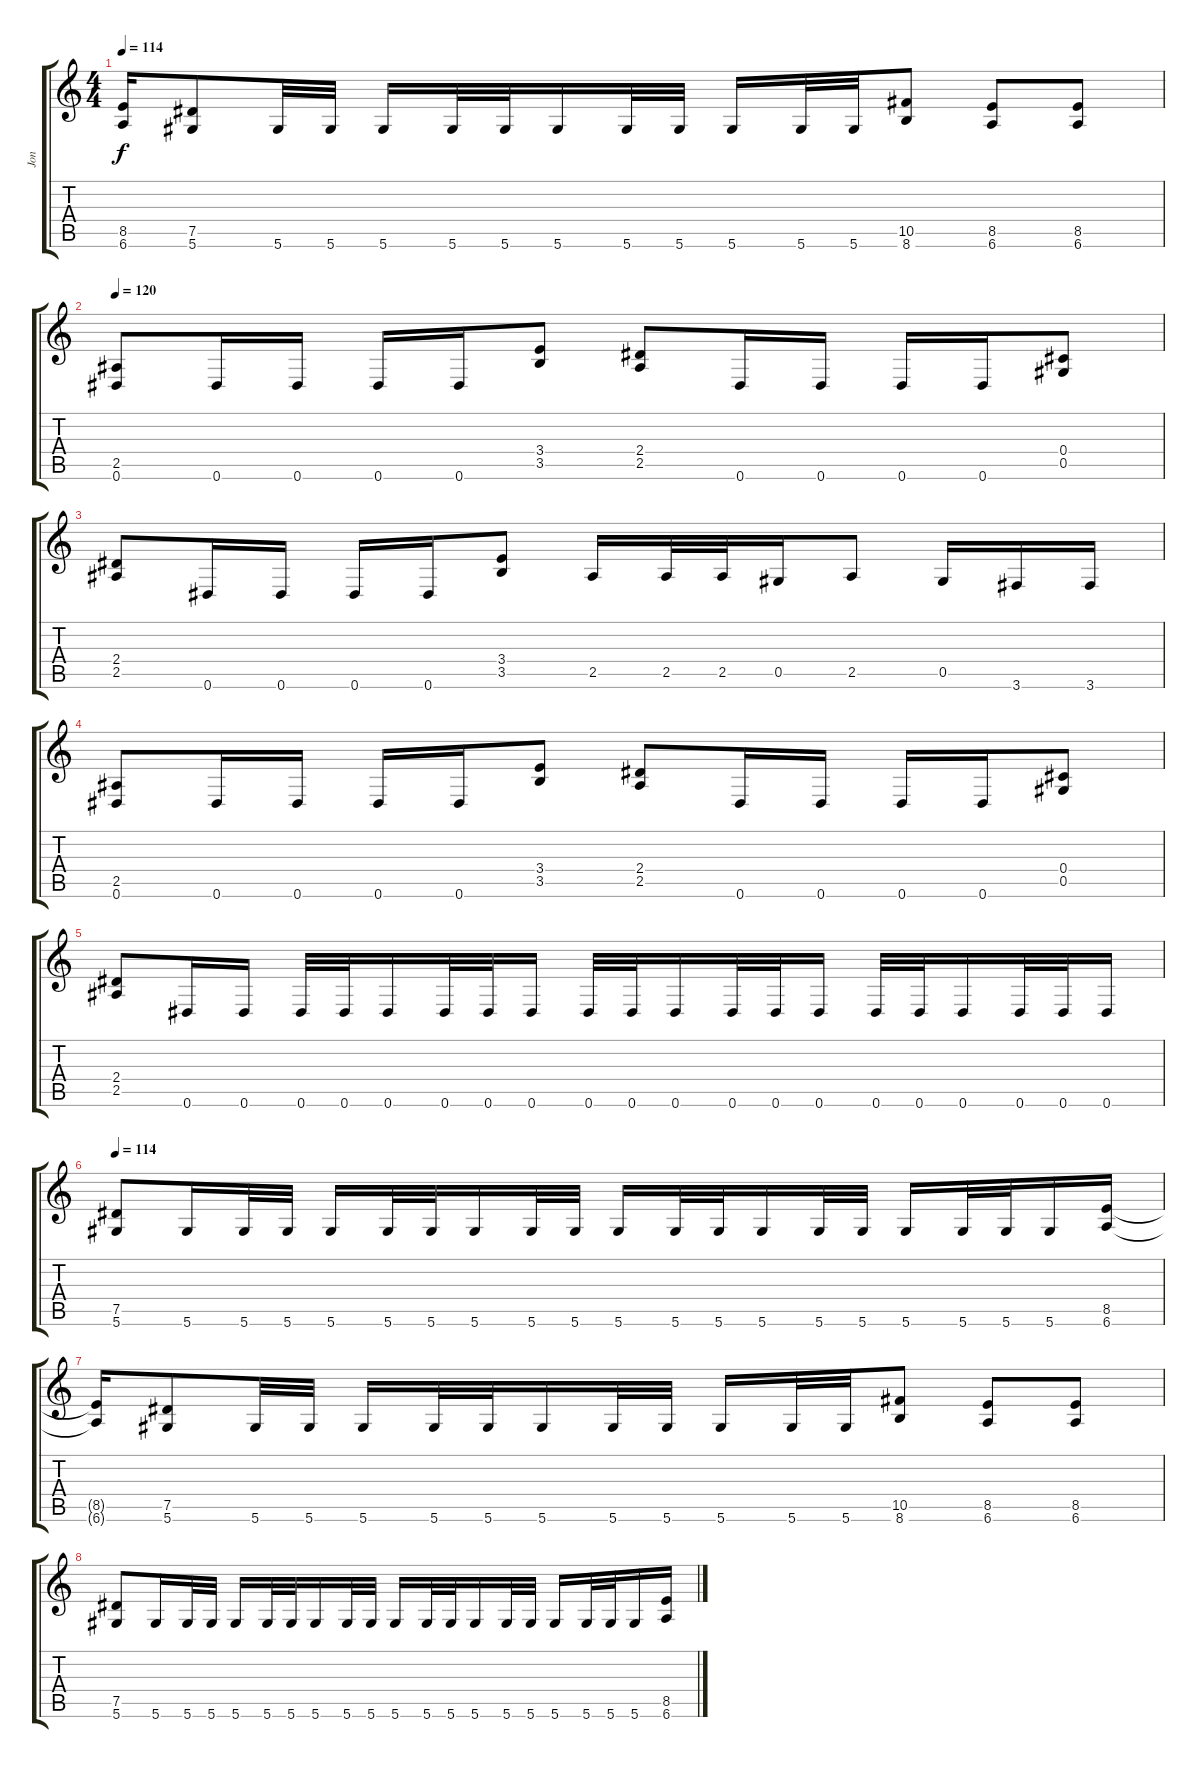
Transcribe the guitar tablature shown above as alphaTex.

\track ("Jon" "Jon") {instrument distortionguitar}
\staff {score tabs}
\tuning (Eb4 Bb3 Gb3 Db3 Ab2 Eb2) {hide}
\ts (4 4)
\tempo 114
\clef g2
\ks c
(8.5{t} 6.6{t}).16{dy f} (7.5 5.6).8 5.6.32 5.6.32 5.6.16 5.6.32 5.6.32 5.6.16 5.6.32 5.6.32 5.6.16 5.6.32 5.6.32 (10.5 8.6).8 (8.5 6.6).8 (8.5 6.6).8 |
\tempo 120
(2.5 0.6).8 0.6.16 0.6.16 0.6.16 0.6.16 (3.4 3.5).8 (2.4 2.5).8 0.6.16 0.6.16 0.6.16 0.6.16 (0.4 0.5).8 |
(2.4 2.5).8 0.6.16 0.6.16 0.6.16 0.6.16 (3.4 3.5).8 2.5.16 2.5.32 2.5.32 0.5.16 2.5.8 0.5.16 3.6.16 3.6.16 |
(2.5 0.6).8 0.6.16 0.6.16 0.6.16 0.6.16 (3.4 3.5).8 (2.4 2.5).8 0.6.16 0.6.16 0.6.16 0.6.16 (0.4 0.5).8 |
(2.4 2.5).8 0.6.16 0.6.16 0.6.32 0.6.32 0.6.16 0.6.32 0.6.32 0.6.16 0.6.32 0.6.32 0.6.16 0.6.32 0.6.32 0.6.16 0.6.32 0.6.32 0.6.16 0.6.32 0.6.32 0.6.16 |
\tempo 114
(7.5 5.6).8 5.6.16 5.6.32 5.6.32 5.6.16 5.6.32 5.6.32 5.6.16 5.6.32 5.6.32 5.6.16 5.6.32 5.6.32 5.6.16 5.6.32 5.6.32 5.6.16 5.6.32 5.6.32 5.6.16 (8.5 6.6).16 |
(8.5{t} 6.6{t}).16 (7.5 5.6).8 5.6.32 5.6.32 5.6.16 5.6.32 5.6.32 5.6.16 5.6.32 5.6.32 5.6.16 5.6.32 5.6.32 (10.5 8.6).8 (8.5 6.6).8 (8.5 6.6).8 |
(7.5 5.6).8 5.6.16 5.6.32 5.6.32 5.6.16 5.6.32 5.6.32 5.6.16 5.6.32 5.6.32 5.6.16 5.6.32 5.6.32 5.6.16 5.6.32 5.6.32 5.6.16 5.6.32 5.6.32 5.6.16 (8.5 6.6).16
